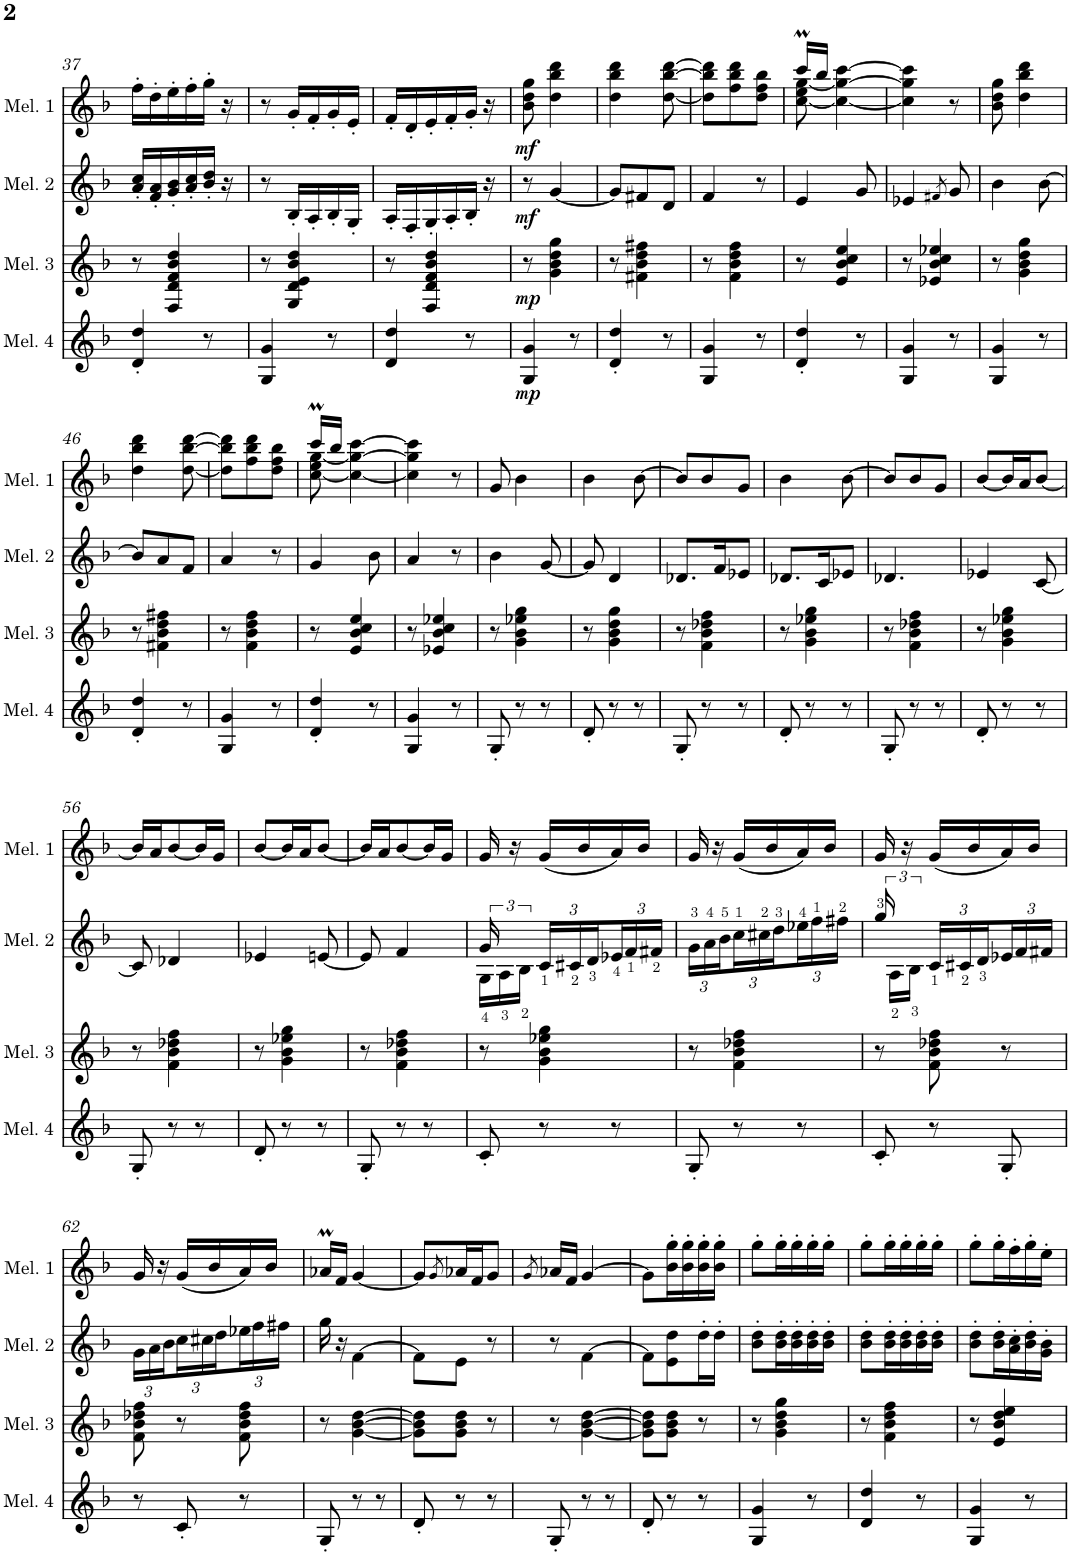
**kern	**dynam	**kern	**dynam	**kern	**dynam	**kern	**dynam
*part4	*part4	*part3	*part3	*part2	*part2	*part1	*part1
*staff4	*staff4	*staff3	*staff3	*staff2	*staff2	*staff1	*staff1
*I"Melodica 4	*	*I"Melodica 3	*	*I"Melodica 2	*	*I"Melodica 1	*
*I'Mel. 4	*	*I'Mel. 3	*	*I'Mel. 2	*	*I'Mel. 1	*
!!LO:PB:g=z
*clefG2	*	*clefG2	*	*clefG2	*	*clefG2	*
*k[b-]	*	*k[b-]	*	*k[b-]	*	*k[b-]	*
*M3/8	*	*M3/8	*	*M3/8	*	*M3/8	*
=37	=37	=37	=37	=37	=37	=37	=37
4d/' 4dd/'	.	8r	.	16a/' 16cc/'LL	.	16ff'\LL	.
.	.	.	.	16f/' 16a/'	.	16dd'\	.
.	.	4F/ 4d/ 4f/ 4b-/ 4dd/	.	16g/' 16b-/'	.	16ee'\	.
.	.	.	.	16a/' 16cc/'	.	16ff'\	.
8r	.	.	.	16b-/' 16dd/'JJ	.	16gg'\JJ	.
.	.	.	.	16r	.	16r	.
=38	=38	=38	=38	=38	=38	=38	=38
4G/ 4g/	.	8r	.	8r	.	8r	.
.	.	4G/ 4d/ 4e/ 4b-/ 4dd/	.	16B-'/LL	.	16g'/LL	.
.	.	.	.	16A'/	.	16f'/	.
8r	.	.	.	16B-'/	.	16g'/	.
.	.	.	.	16G'/JJ	.	16e'/JJ	.
=39	=39	=39	=39	=39	=39	=39	=39
4d/ 4dd/	.	8r	.	16A'/LL	.	16f'/LL	.
.	.	.	.	16F'/	.	16d'/	.
.	.	4F/ 4d/ 4f/ 4b-/ 4dd/	.	16G'/	.	16e'/	.
.	.	.	.	16A'/	.	16f'/	.
8r	.	.	.	16B-'/JJ	.	16g'/JJ	.
.	.	.	.	16r	.	16r	.
=40	=40	=40	=40	=40	=40	=40	=40
!	!LO:DY:b	!	!LO:DY:b	!	!LO:DY:b	!	!LO:DY:b
4G/ 4g/	mp	8r	mp	8r	mf	8b-\ 8dd\ 8gg\	mf
.	.	4g\ 4b-\ 4dd\ 4gg\	.	[4g/	.	4dd\ 4bb-\ 4ddd\	.
8r	.	.	.	.	.	.	.
=41	=41	=41	=41	=41	=41	=41	=41
4d/' 4dd/'	.	8r	.	8g/L]	.	4dd\ 4bb-\ 4ddd\	.
.	.	4f#X\ 4b-\ 4dd\ 4ff#X\	.	8f#X/	.	.	.
8r	.	.	.	8d/J	.	[8dd\ [8bb-\ [8ddd\	.
=42	=42	=42	=42	=42	=42	=42	=42
4G/ 4g/	.	8r	.	4f/	.	8dd\] 8bb-\] 8ddd\]L	.
.	.	4f\ 4b-\ 4dd\ 4ff\	.	.	.	8ff\ 8bb-\ 8ddd\	.
8r	.	.	.	8r	.	8dd\ 8ff\ 8bb-\J	.
=43	=43	=43	=43	=43	=43	=43	=43
*	*	*	*	*	*	*^	*
4d/' 4dd/'	.	8r	.	4e/	.	[8cc\ 8ee\ [8gg\	16cccM/LL	.
.	.	.	.	.	.	.	16bb-/JJ	.
.	.	4e/ 4b-/ 4cc/ 4ee/	.	.	.	4cc\_ 4gg\_ [4ccc\	4ryy	.
8r	.	.	.	8g/	.	.	.	.
*	*	*	*	*	*	*v	*v	*
=44	=44	=44	=44	=44	=44	=44	=44
4G/ 4g/	.	8r	.	4e-X/	.	4cc\] 4gg\] 4ccc\]	.
.	.	4e-X/ 4b-/ 4cc/ 4ee-X/	.	.	.	.	.
.	.	.	.	8qf#X/	.	.	.
8r	.	.	.	8g/	.	8r	.
=45	=45	=45	=45	=45	=45	=45	=45
4G/ 4g/	.	8r	.	4b-\	.	8b-\ 8dd\ 8gg\	.
.	.	4g\ 4b-\ 4dd\ 4gg\	.	.	.	4dd\ 4bb-\ 4ddd\	.
8r	.	.	.	[8b-\	.	.	.
!!LO:LB:g=z
=46	=46	=46	=46	=46	=46	=46	=46
4d/' 4dd/'	.	8r	.	8b-/L]	.	4dd\ 4bb-\ 4ddd\	.
.	.	4f#X\ 4b-\ 4dd\ 4ff#X\	.	8a/	.	.	.
8r	.	.	.	8f/J	.	[8dd\ [8bb-\ [8ddd\	.
=47	=47	=47	=47	=47	=47	=47	=47
4G/ 4g/	.	8r	.	4a/	.	8dd\] 8bb-\] 8ddd\]L	.
.	.	4f\ 4b-\ 4dd\ 4ff\	.	.	.	8ff\ 8bb-\ 8ddd\	.
8r	.	.	.	8r	.	8dd\ 8ff\ 8bb-\J	.
=48	=48	=48	=48	=48	=48	=48	=48
*	*	*	*	*	*	*^	*
4d/' 4dd/'	.	8r	.	4g/	.	[8cc\ 8ee\ [8gg\	16cccM/LL	.
.	.	.	.	.	.	.	16bb-/JJ	.
.	.	4e/ 4b-/ 4cc/ 4ee/	.	.	.	4cc\_ 4gg\_ [4ccc\	4ryy	.
8r	.	.	.	8b-\	.	.	.	.
*	*	*	*	*	*	*v	*v	*
=49	=49	=49	=49	=49	=49	=49	=49
4G/ 4g/	.	8r	.	4a/	.	4cc\] 4gg\] 4ccc\]	.
.	.	4e-X/ 4b-/ 4cc/ 4ee-X/	.	.	.	.	.
8r	.	.	.	8r	.	8r	.
=50	=50	=50	=50	=50	=50	=50	=50
8G'/	.	8r	.	4b-\	.	8g/	.
8r	.	4g\ 4b-\ 4ee-X\ 4gg\	.	.	.	4b-\	.
8r	.	.	.	[8g/	.	.	.
=51	=51	=51	=51	=51	=51	=51	=51
8d'/	.	8r	.	8g/]	.	4b-\	.
8r	.	4g\ 4b-\ 4dd\ 4gg\	.	4d/	.	.	.
8r	.	.	.	.	.	[8b-\	.
=52	=52	=52	=52	=52	=52	=52	=52
8G'/	.	8r	.	8.d-X/L	.	8b-/L]	.
8r	.	4f\ 4b-\ 4dd-X\ 4ff\	.	.	.	8b-/	.
.	.	.	.	16f/K	.	.	.
8r	.	.	.	8e-X/J	.	8g/J	.
=53	=53	=53	=53	=53	=53	=53	=53
8d'/	.	8r	.	8.d-X/L	.	4b-\	.
8r	.	4g\ 4b-\ 4ee-X\ 4gg\	.	.	.	.	.
.	.	.	.	16c/K	.	.	.
8r	.	.	.	8e-X/J	.	[8b-\	.
=54	=54	=54	=54	=54	=54	=54	=54
8G'/	.	8r	.	4.d-X/	.	8b-/L]	.
8r	.	4f\ 4b-\ 4dd-X\ 4ff\	.	.	.	8b-/	.
8r	.	.	.	.	.	8g/J	.
=55	=55	=55	=55	=55	=55	=55	=55
8d'/	.	8r	.	4e-X/	.	[8b-/L	.
8r	.	4g\ 4b-\ 4ee-X\ 4gg\	.	.	.	16b-/L]	.
.	.	.	.	.	.	16a/J	.
8r	.	.	.	[8c/	.	[8b-/J	.
!!LO:LB:g=z
=56	=56	=56	=56	=56	=56	=56	=56
8G'/	.	8r	.	8c/]	.	16b-/LL]	.
.	.	.	.	.	.	16a/J	.
8r	.	4f\ 4b-\ 4dd-X\ 4ff\	.	4d-X/	.	[8b-/	.
8r	.	.	.	.	.	16b-/L]	.
.	.	.	.	.	.	16g/JJ	.
=57	=57	=57	=57	=57	=57	=57	=57
8d'/	.	8r	.	4e-X/	.	[8b-/L	.
8r	.	4g\ 4b-\ 4ee-X\ 4gg\	.	.	.	16b-/L]	.
.	.	.	.	.	.	16a/J	.
8r	.	.	.	[8en/	.	[8b-/J	.
=58	=58	=58	=58	=58	=58	=58	=58
8G'/	.	8r	.	8e/]	.	16b-/LL]	.
.	.	.	.	.	.	16a/J	.
8r	.	4f\ 4b-\ 4dd-X\ 4ff\	.	4f/	.	[8b-/	.
8r	.	.	.	.	.	16b-/L]	.
.	.	.	.	.	.	16g/JJ	.
=59	=59	=59	=59	=59	=59	=59	=59
*	*	*	*	*^	*	*	*
*	*	*	*	*	*Xbrackettup	*	*	*
8c'/	.	8r	.	24g/	24G\LL	.	16g/	.
.	.	.	.	24ryy	24A\	.	.	.
.	.	.	.	.	.	.	16r	.
.	.	.	.	24ryy	24B-\JJ	.	.	.
8r	.	4g\ 4b-\ 4ee-X\ 4gg\	.	24c</LL	4ryy	.	(16g/LL	.
.	.	.	.	24c#X</	.	.	.	.
.	.	.	.	.	.	.	16b-/	.
.	.	.	.	24d</	.	.	.	.
8r	.	.	.	24e-X</	.	.	16a/)	.
.	.	.	.	24f</	.	.	.	.
.	.	.	.	.	.	.	16b-/JJ	.
.	.	.	.	24f#X</JJ	.	.	.	.
*	*	*	*	*v	*v	*	*	*
=60	=60	=60	=60	=60	=60	=60	=60
8G'/	.	8r	.	24g\LL	.	16g/	.
.	.	.	.	24a\	.	.	.
.	.	.	.	.	.	16r	.
.	.	.	.	24b-\	.	.	.
8r	.	4f\ 4b-\ 4dd-X\ 4ff\	.	24cc\	.	(16g/LL	.
.	.	.	.	24cc#X\	.	.	.
.	.	.	.	.	.	16b-/	.
.	.	.	.	24dd\	.	.	.
8r	.	.	.	24ee-X\	.	16a/)	.
.	.	.	.	24ff\	.	.	.
.	.	.	.	.	.	16b-/JJ	.
.	.	.	.	24ff#X\JJ	.	.	.
=61	=61	=61	=61	=61	=61	=61	=61
*	*	*	*	*brackettup	*	*	*
*	*	*	*	*^	*	*	*
8c'/	.	8r	.	24gg/	24ryy	.	16g/	.
.	.	.	.	24ryy	24A\LL	.	.	.
.	.	.	.	.	.	.	16r	.
.	.	.	.	24ryy	24B-\JJ	.	.	.
*	*	*	*	*Xbrackettup	*	*	*	*
8r	.	8f\ 8b-\ 8dd-X\ 8ff\	.	24c</LL	4ryy	.	(16g/LL	.
.	.	.	.	24c#X</	.	.	.	.
.	.	.	.	.	.	.	16b-/	.
.	.	.	.	24d</	.	.	.	.
8G'/	.	8r	.	24e-X/	.	.	16a/)	.
.	.	.	.	24f/	.	.	.	.
.	.	.	.	.	.	.	16b-/JJ	.
.	.	.	.	24f#X/JJ	.	.	.	.
*	*	*	*	*v	*v	*	*	*
!!LO:LB:g=z
=62	=62	=62	=62	=62	=62	=62	=62
8r	.	8f\ 8b-\ 8dd-X\ 8ff\	.	24g\LL	.	16g/	.
.	.	.	.	24a\	.	.	.
.	.	.	.	.	.	16r	.
.	.	.	.	24b-\	.	.	.
8c'/	.	8r	.	24cc\	.	(16g/LL	.
.	.	.	.	24cc#X\	.	.	.
.	.	.	.	.	.	16b-/	.
.	.	.	.	24dd\	.	.	.
8r	.	8f\ 8b-\ 8dd-\ 8ff\	.	24ee-X\	.	16a/)	.
.	.	.	.	24ff\	.	.	.
.	.	.	.	.	.	16b-/JJ	.
.	.	.	.	24ff#X\JJ	.	.	.
=63	=63	=63	=63	=63	=63	=63	=63
8G'/	.	8r	.	16gg\	.	16a-XM/LL	.
.	.	.	.	16r	.	16f/JJ	.
8r	.	[4g\ [4b-\ [4dd\	.	[4f\	.	[4g/	.
8r	.	.	.	.	.	.	.
=64	=64	=64	=64	=64	=64	=64	=64
8d'/	.	8g\] 8b-\] 8dd\]L	.	8f\L]	.	8g/L]	.
.	.	.	.	.	.	8qg/	.
8r	.	8g\ 8b-\ 8dd\J	.	8e\J	.	16a-X/L	.
.	.	.	.	.	.	16f/J	.
8r	.	8r	.	8r	.	8g/J	.
=65	=65	=65	=65	=65	=65	=65	=65
.	.	.	.	.	.	8qg/	.
8G'/	.	8r	.	8r	.	16a-X/LL	.
.	.	.	.	.	.	16f/JJ	.
8r	.	[4g\ [4b-\ [4dd\	.	[4f\	.	[4g/	.
8r	.	.	.	.	.	.	.
=66	=66	=66	=66	=66	=66	=66	=66
8d'/	.	8g\] 8b-\] 8dd\]L	.	8f\L]	.	8g\L]	.
8r	.	8g\ 8b-\ 8dd\J	.	8e\ 8dd\	.	16b-\' 16gg\'L	.
.	.	.	.	.	.	16b-\' 16gg\'	.
8r	.	8r	.	16dd'\L	.	16b-\' 16gg\'	.
.	.	.	.	16dd'\JJ	.	16b-\' 16gg\'JJ	.
=67	=67	=67	=67	=67	=67	=67	=67
4G/ 4g/	.	8r	.	8b-\' 8dd\'L	.	8gg'\L	.
.	.	4g\ 4b-\ 4dd\ 4gg\	.	16b-\' 16dd\'L	.	16gg'\L	.
.	.	.	.	16b-\' 16dd\'	.	16gg'\	.
8r	.	.	.	16b-\' 16dd\'	.	16gg'\	.
.	.	.	.	16b-\' 16dd\'JJ	.	16gg'\JJ	.
=68	=68	=68	=68	=68	=68	=68	=68
4d/ 4dd/	.	8r	.	8b-\' 8dd\'L	.	8gg'\L	.
.	.	4f\ 4b-\ 4dd\ 4ff\	.	16b-\' 16dd\'L	.	16gg'\L	.
.	.	.	.	16b-\' 16dd\'	.	16gg'\	.
8r	.	.	.	16b-\' 16dd\'	.	16gg'\	.
.	.	.	.	16b-\' 16dd\'JJ	.	16gg'\JJ	.
=69	=69	=69	=69	=69	=69	=69	=69
4G/ 4g/	.	8r	.	8b-\' 8dd\'L	.	8gg'\L	.
.	.	4e/ 4b-/ 4dd/ 4ee/	.	16b-\' 16dd\'L	.	16gg'\L	.
.	.	.	.	16a\' 16cc\'	.	16ff'\	.
8r	.	.	.	16b-\' 16dd\'	.	16gg'\	.
.	.	.	.	16g\' 16b-\'JJ	.	16ee'\JJ	.
=	=	=	=	=	=	=	=
*-	*-	*-	*-	*-	*-	*-	*-
